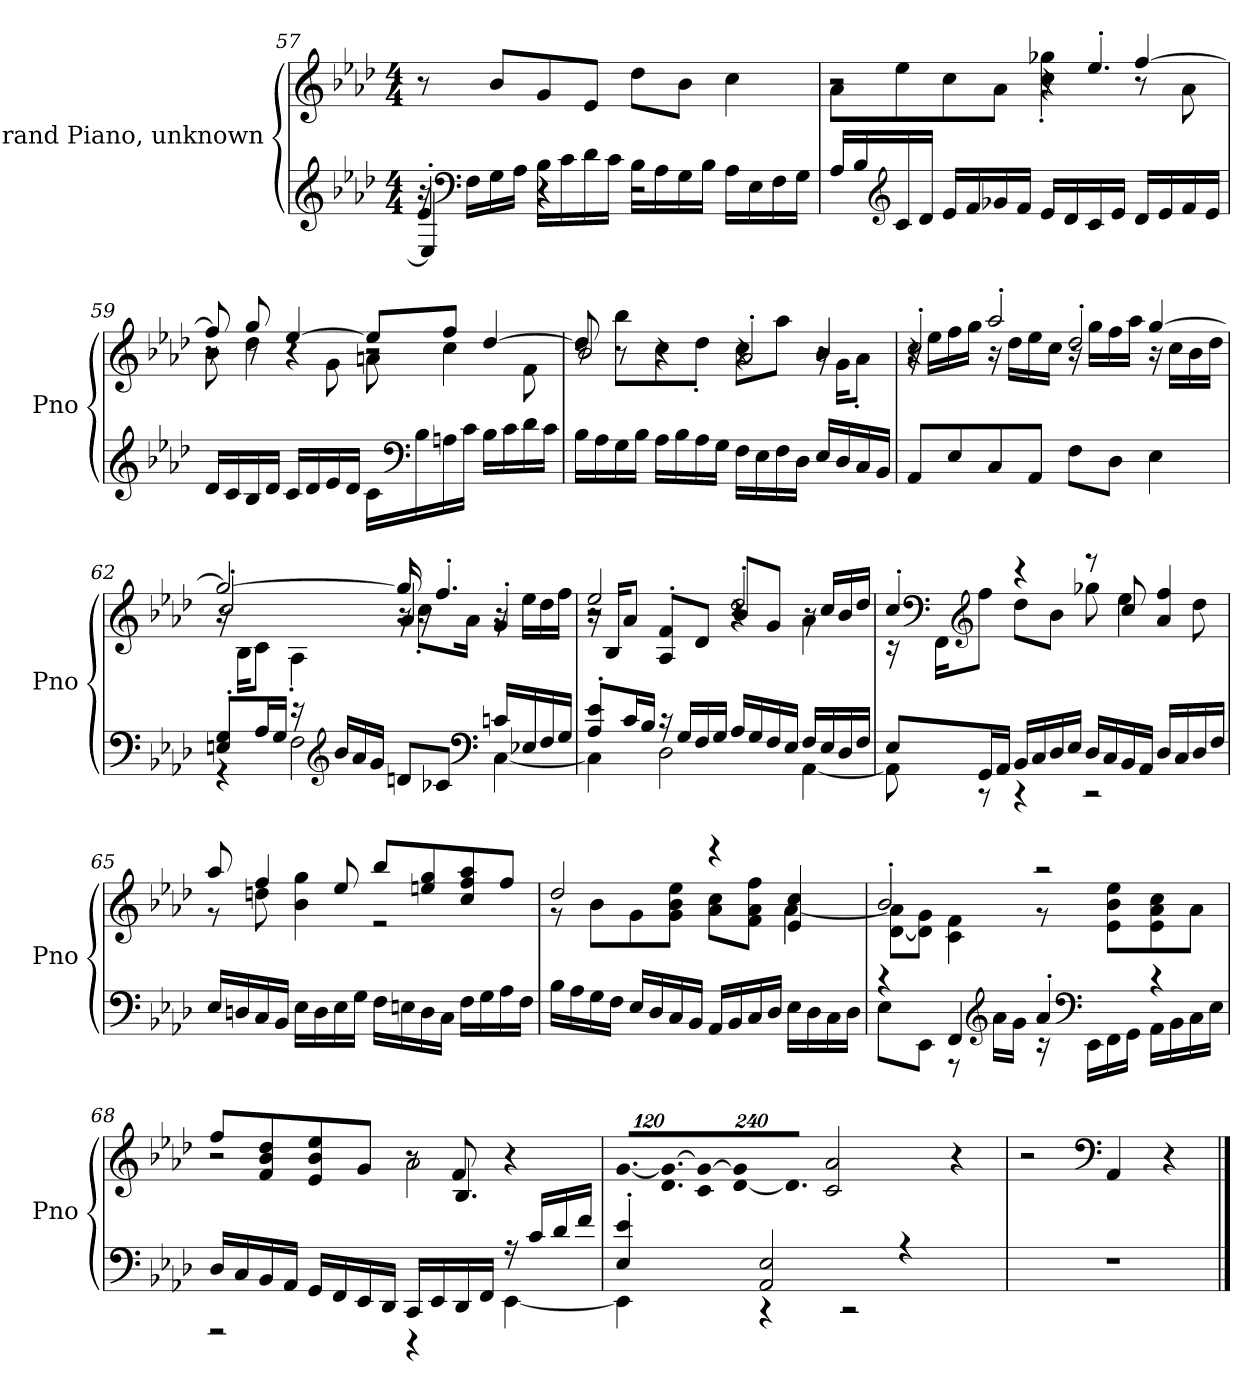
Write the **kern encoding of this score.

**kern	**kern
*part1	*part1
*staff2	*staff1
*I"Grand Piano, unknown	*
*I'Pno	*
!!LO:LB:g=z
*clefG2	*clefG2
*k[b-e-a-d-]	*k[b-e-a-d-]
*M4/4	*M4/4
=57	=57
*^	*
*	*^	*
4e-'/	16r	4E-/]	8r
*clefF4	*	*	*
.	16F\LL	.	.
.	16G\	.	8b-/L
.	16A-\JJ	.	.
4r	16B-\LL	4r	8g/
.	16c\	.	.
.	16d-\	.	8e-/J
.	16c\JJ	.	.
2r	16B-\LL	2r	8dd-\L
.	16A-\	.	.
.	16G\	.	8b-\J
.	16B-\JJ	.	.
.	16A-\LL	.	4cc\
.	16E-\	.	.
.	16F\	.	.
.	16G\JJ	.	.
*v	*v	*v	*
=58	=58
*	*^
*	*	*^
16A-/LL	2r	8a-\L	2r
16B-/	.	.	.
*clefG2	*	*	*
16c/	.	8ee-\	.
16d-/JJ	.	.	.
16e-/LL	.	8cc\	.
16f/	.	.	.
16g-X/	.	8a-\J	.
16f/JJ	.	.	.
16e-/LL	8r	4cc\' 4gg-X\'	4r
16d-/	.	.	.
16c/	4.ee-'/	.	.
16e-/JJ	.	.	.
16d-/LL	.	8r	[4ff/
16e-/	.	.	.
16f/	.	8a-\	.
16e-/JJ	.	.	.
!!LO:LB:g=z	!!	!!
=59	=59	=59	=59
16d-/LL	8r	8b-\	8ff/]
16c/	.	.	.
16B-/	8gg/	4dd-\	8r
16d-/JJ	.	.	.
16c/LL	[4ee-/	.	4r
16d-/	.	.	.
16e-/	.	8g\	.
16d-/JJ	.	.	.
16c\LL	8ee-/L]	8an\	2r
*clefF4	*	*	*
16B-\	.	.	.
16An\	8ff/J	4cc\	.
16c\JJ	.	.	.
16B-\LL	[4dd-/	.	.
16c\	.	.	.
16d-\	.	8f\	.
16c\JJ	.	.	.
=60	=60	=60	=60
16B-\LL	8dd-/]	8r	2b-/
16A-\	.	.	.
16G\	8r	8bb-\L	.
16B-\JJ	.	.	.
16A-\LL	4r	8cc\	.
16B-\	.	.	.
16A-\	.	8dd-'\J	.
16G\JJ	.	.	.
16F\LL	4r	8cc\L	2a-'/
16E-\	.	.	.
16F\	.	8aa-\J	.
16D-\JJ	.	.	.
16E-/LL	4b-/	16r	.
16D-/	.	16g\KL	.
16C/	.	8a-'\J	.
16BB-/JJ	.	.	.
!!LO:LB:g=z	!!	!!
=61	=61	=61	=61
8AA-/L	4r	16r	2cc'/
.	.	16ee-\LL	.
8E-/	.	16ff\	.
.	.	16gg\JJ	.
8C/	2aa-'/	16r	.
.	.	16dd-\LL	.
8AA-/J	.	16ee-\	.
.	.	16cc\JJ	.
8F\L	.	16r	2dd-'/
.	.	16gg\LL	.
8D-\J	.	16ff\	.
.	.	16aa-\JJ	.
4E-\	[4gg/	16r	.
.	.	16cc\LL	.
.	.	16b-\	.
.	.	16dd-\JJ	.
=62	=62	=62	=62
*^	*	*	*
8En/' 8G/'L	4r	2gg/_	16r	2cc'/
.	.	.	16B-\KL	.
16A-/L	.	.	8c\J	.
16G/JJ	.	.	.	.
16r	2F\	.	4A-'\	.
*clefG2	*	*	*	*
16b-/LL	.	.	.	.
16a-/	.	.	.	.
16g/JJ	.	.	.	.
8dn/L	.	16gg/]	16r	4a-/
.	.	16r	8cc'\L	.
8c-X/J	.	4.ff'/	.	.
.	.	.	16a-\Jk	.
*clefF4	*	*	*	*
16cn/LL	[4C\	.	16r	4g'/
16E-X/	.	.	16ee-\LL	.
16F/	.	.	16dd-\	.
16G/JJ	.	.	16ff\JJ	.
!!LO:LB:g=z	!!	!!
=63	=63	=63	=63	=63
8A-/' 8e-/'L	4C\]	2ee-/	2r	16r
.	.	.	.	16B-/KL
16c/L	.	.	.	8a-/J
16B-/JJ	.	.	.	.
16r	2D-\	.	.	8A-/' 8f/'L
16G/LL	.	.	.	.
16F/	.	.	.	8d-/J
16G/JJ	.	.	.	.
16A-/LL	.	2dd-'/	4r	8b-/L
16G/	.	.	.	.
16F/	.	.	.	8g/J
16E-/JJ	.	.	.	.
16F/LL	[4AA-\	.	4a-\	16r
16E-/	.	.	.	16cc/LL
16D-/	.	.	.	16b-/
16F/JJ	.	.	.	16dd-/JJ
*	*	*	*v	*v
=64	=64	=64	=64
8E-/L	8AA-\]	4cc'/	16r
*	*	*clefF4	*
.	.	.	16FF\KL
*	*	*clefG2	*
16GG/L	8r	.	8ff\J
16AA-/JJ	.	.	.
16BB-/LL	4r	4r	8dd-\L
16C/	.	.	.
16D-/	.	.	8b-\J
16E-/JJ	.	.	.
16D-/LL	2r	8r	8gg-X\
16C/	.	.	.
16BB-/	.	8cc/	4ee-\
16AA-/JJ	.	.	.
16D-/LL	.	4a-/ 4ff/	.
16C/	.	.	.
16D-/	.	.	8dd-\
16F/JJ	.	.	.
*v	*v	*	*
!!LO:PB:g=z	!!
=65	=65	=65
16E-/LL	8aa-/	8r
16Dn/	.	.
16C/	4ff/	8ddn\
16BB-/JJ	.	.
16E-\LL	.	4b-\ 4gg\
16D\	.	.
16E-\	8ee-/	.
16G\JJ	.	.
16F\LL	8bb-/L	2r
16En\	.	.
16D\	8een/ 8gg/	.
16C\JJ	.	.
16F\LL	8cc/ 8ff/ 8aa-/	.
16G\	.	.
16A-\	8ff/J	.
16F\JJ	.	.
=66	=66	=66
16B-\LL	2dd-/	8r
16A-\	.	.
16G\	.	8b-\L
16F\JJ	.	.
16E-/LL	.	8g\
16D-/	.	.
16C/	.	8g\ 8b-\ 8ee-\J
16BB-/JJ	.	.
16AA-/LL	4r	8a-\ 8cc\L
16BB-/	.	.
16C/	.	8f\ 8a-\ 8ff\J
16D-/JJ	.	.
16E-\LL	4e-/ 4cc/	[4a-\
16D-\	.	.
16C\	.	.
16D-\JJ	.	.
!!LO:LB:g=z	!!
=67	=67	=67
*^	*	*
4r	8E-\L	2b-'/	[8d-\ 8a-\]L
.	8EE-\J	.	8d-\] 8g\J
4FF/	8r	.	4c\ 4f\
*clefG2	*	*	*
.	16a-\LL	.	.
.	16g\JJ	.	.
4a-'/	16r	2r	8r
*clefF4	*	*	*
.	16EE-\LL	.	.
.	16FF\	.	8e-\ 8b-\ 8ee-\L
.	16GG\JJ	.	.
4r	16AA-\LL	.	8e-\ 8a-\ 8cc\
.	16BB-\	.	.
.	16C\	.	8a-\J
.	16E-\JJ	.	.
=68	=68	=68	=68
*	*	*	*^
16D-/LL	2r	8ff/L	2r	2r
16C/	.	.	.	.
16BB-/	.	8f/ 8b-/ 8dd-/	.	.
16AA-/JJ	.	.	.	.
16GG/LL	.	8e-/ 8b-/ 8ee-/	.	.
16FF/	.	.	.	.
16EE-/	.	8g/J	.	.
16DD-/JJ	.	.	.	.
16CC/LL	4r	8r	2a-\	8r
16EE-/	.	.	.	.
16DD-/	.	4.B-/	.	8f/
16FF/JJ	.	.	.	.
16r	[4EE-\	.	.	4r
16c/LL	.	.	.	.
16d-/	.	.	.	.
16f/JJ	.	.	.	.
*	*	*v	*v	*v
!!LO:LB:g=z
=69	=69	=69
*	*	*Xbrackettup
!	!	!LO:N:vis=32.
4E-/' 4e-/'	4EE-\]	[1920%103g/LLL
!	!	!LO:N:vis=32.
.	.	1920%103d-/ 1920%103g/_J
!	!	!LO:N:vis=16
.	.	1920%137c/ 1920%137g/_
!	!	!LO:N:vis=64
.	.	[960%17d-/ 960%17g/]KL
!	!	!LO:N:vis=32.
.	.	1920%103d-/JJJ]
2AA-/ 2E-/	4r	2c/ 2a-/
.	2r	.
4r	.	4r
*v	*v	*
=70	=70
1r	2r
*	*clefF4
.	4AA-/
.	4r
==	==
*-	*-
